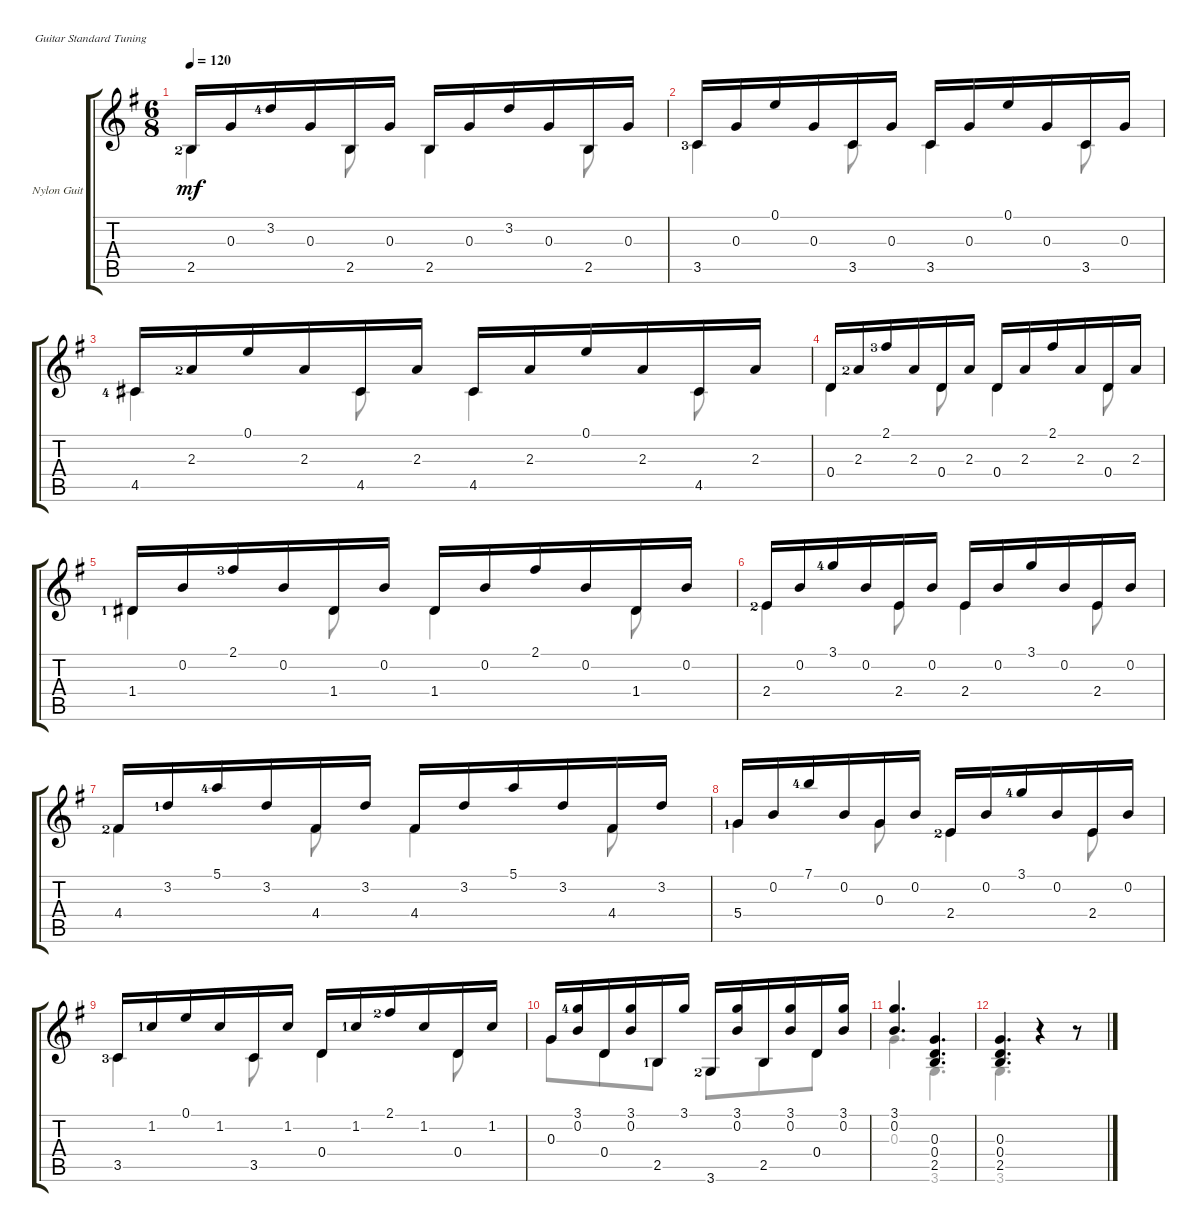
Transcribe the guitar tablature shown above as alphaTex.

\defaultSystemsLayout 4
\bracketExtendMode groupsimilarinstruments
\firstSystemTrackNameOrientation horizontal
\otherSystemsTrackNameOrientation horizontal
\track ("Nylon Guitar" "Nylon Guit") {instrument acousticguitarsteel}
\staff {score tabs}
\tuning (E4 B3 G3 D3 A2 E2)
\voice
\ts (6 8)
\tempo 120
\clef g2
\ks g
2.5{lf 3}.16{dy mf} 0.3.16 3.2{lf 5}.16 0.3.16 2.5.16 0.3.16 2.5.16 0.3.16 3.2.16 0.3.16 2.5.16 0.3.16 |
3.5{lf 4}.16 0.3.16 0.1.16 0.3.16 3.5.16 0.3.16 3.5.16 0.3.16 0.1.16 0.3.16 3.5.16 0.3.16 |
4.5{lf 5}.16 2.3{lf 3}.16 0.1.16 2.3.16 4.5.16 2.3.16 4.5.16 2.3.16 0.1.16 2.3.16 4.5.16 2.3.16 |
0.4.16 2.3{lf 3}.16 2.1{lf 4}.16 2.3.16 0.4.16 2.3.16 0.4.16 2.3.16 2.1.16 2.3.16 0.4.16 2.3.16 |
1.4{lf 2}.16 0.2.16 2.1{lf 4}.16 0.2.16 1.4.16 0.2.16 1.4.16 0.2.16 2.1.16 0.2.16 1.4.16 0.2.16 |
2.4{lf 3}.16 0.2.16 3.1{lf 5}.16 0.2.16 2.4.16 0.2.16 2.4.16 0.2.16 3.1.16 0.2.16 2.4.16 0.2.16 |
4.4{lf 3}.16 3.2{lf 2}.16 5.1{lf 5}.16 3.2.16 4.4.16 3.2.16 4.4.16 3.2.16 5.1.16 3.2.16 4.4.16 3.2.16 |
5.4{lf 2}.16 0.2.16 7.1{lf 5}.16 0.2.16 0.3.16 0.2.16 2.4{lf 3}.16 0.2.16 3.1{lf 5}.16 0.2.16 2.4.16 0.2.16 |
3.5{lf 4}.16 1.2{lf 2}.16 0.1.16 1.2.16 3.5.16 1.2.16 0.4.16 1.2{lf 2}.16 2.1{lf 3}.16 1.2.16 0.4.16 1.2.16 |
0.3.16 (3.1{lf 5} 0.2).16 0.4.16 (3.1 0.2).16 2.5{lf 2}.16 3.1.16 3.6{lf 3}.16 (3.1 0.2).16 2.5.16 (3.1 0.2).16 0.4.16 (3.1 0.2).16 |
(3.1 0.2).4{d} (0.3 0.4 2.5).4{d} |
(0.3 0.4 2.5).4{d} r.4 r.8
\voice
\clef g2
\ottava regular
\simile none
\ks g
2.5{lf 3}.4{dy mf} 2.5.8 2.5.4 2.5.8 |
3.5{lf 4}.4 3.5.8 3.5.4 3.5.8 |
4.5{lf 5}.4 4.5.8 4.5.4 4.5.8 |
0.4.4 0.4.8 0.4.4 0.4.8 |
1.4{lf 2}.4 1.4.8 1.4.4 1.4.8 |
2.4{lf 3}.4 2.4.8 2.4.4 2.4.8 |
4.4{lf 3}.4 4.4.8 4.4.4 4.4.8 |
5.4{lf 2}.4 0.3.8 2.4{lf 3}.4 2.4.8 |
3.5{lf 4}.4 3.5.8 0.4.4 0.4.8 |
0.3.8 0.4.8 2.5.8 3.6.8 2.5.8 0.4.8 |
0.3.4{d} 3.6.4{d} |
3.6.4{d}
